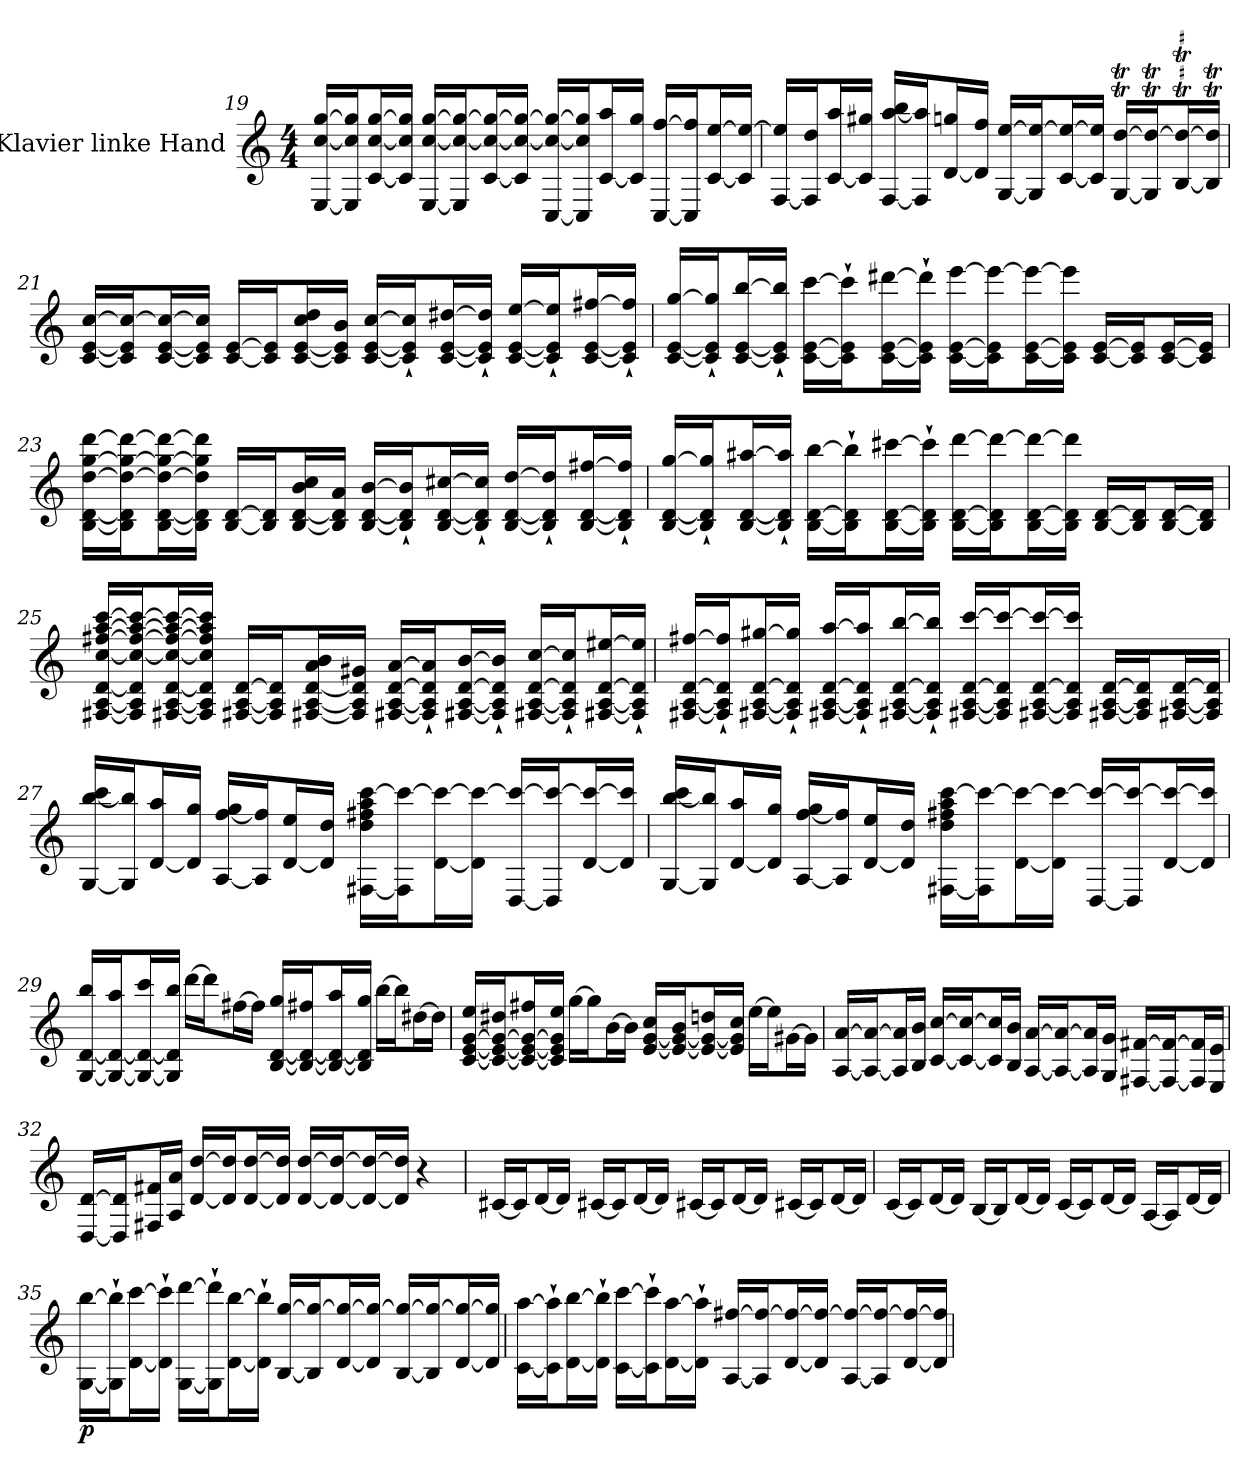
**kern	**dynam
*part1	*part1
*staff1	*staff1
*I"Klavier linke Hand	*
*clefG2	*
*k[]	*
*M4/4	*
=19	=19
[16E [16cc [16ggLL	.
16E] 16cc] 16gg]J	.
[16c [16cc [16ggL	.
16c] 16cc] 16gg]JJ	.
[16E [16cc [16ggLL	.
16E] 16cc_ 16gg_J	.
[16c 16cc_ 16gg_L	.
16c] 16cc_ 16gg_JJ	.
[16C 16cc_ 16gg_LL	.
16C] 16cc] 16gg]J	.
[16c 16aaL	.
16c] 16ggJJ	.
[16C [16ffLL	.
16C] 16ff]J	.
[16c [16eeL	.
16c] 16ee_JJ	.
=20	=20
[16F 16ee]LL	.
16F] 16ddJ	.
[16c 16aaL	.
16c] 16gg#XJJ	.
[16F [16aa 16bbLL	.
16F] 16aa]J	.
[16d 16ggnL	.
16d] 16ffJJ	.
[16G [16eeLL	.
16G] 16ee_J	.
[16c 16ee_L	.
16c] 16ee]JJ	.
[16GT [16ddTLL	.
16G]T 16dd_TJ	.
[16BT 16dd_TL	.
16B]T 16dd]TJJ	.
=21	=21
[16c [16e [16ccLL	.
16c] 16e] 16cc_J	.
[16c [16e 16cc_L	.
16c] 16e] 16cc]JJ	.
[16c [16eLL	.
16c] 16e]J	.
[16c [16e 16cc 16ddL	.
16c] 16e] 16bJJ	.
[16c [16e [16ccLL	.
16c]` 16e]` 16cc]`J	.
[16c [16e [16dd#XL	.
16c]` 16e]` 16dd#]`JJ	.
[16c [16e [16eeLL	.
16c]` 16e]` 16ee]`J	.
[16c [16e [16ff#XL	.
16c]` 16e]` 16ff#]`JJ	.
=22	=22
[16c [16e [16ggLL	.
16c]` 16e]` 16gg]`J	.
[16c [16e [16bbL	.
16c]` 16e]` 16bb]`JJ	.
[16c [16e [16cccLL	.
16c]` 16e]` 16ccc]`J	.
[16c [16e [16ddd#XL	.
16c]` 16e]` 16ddd#]`JJ	.
[16c [16e [16eeeLL	.
16c] 16e] 16eee_J	.
[16c [16e 16eee_L	.
16c] 16e] 16eee]JJ	.
[16c [16eLL	.
16c] 16e]J	.
[16c [16eL	.
16c] 16e]JJ	.
=23	=23
[16B [16d [16dd [16gg [16dddLL	.
16B] 16d] 16dd_ 16gg_ 16ddd_J	.
[16B [16d 16dd_ 16gg_ 16ddd_L	.
16B] 16d] 16dd] 16gg] 16ddd]JJ	.
[16B [16dLL	.
16B] 16d]J	.
[16B [16d 16b 16ccL	.
16B] 16d] 16aJJ	.
[16B [16d [16bLL	.
16B]` 16d]` 16b]`J	.
[16B [16d [16cc#XL	.
16B]` 16d]` 16cc#]`JJ	.
[16B [16d [16ddLL	.
16B]` 16d]` 16dd]`J	.
[16B [16d [16ff#XL	.
16B]` 16d]` 16ff#]`JJ	.
=24	=24
[16B [16d [16ggLL	.
16B]` 16d]` 16gg]`J	.
[16B [16d [16aa#XL	.
16B]` 16d]` 16aa#]`JJ	.
[16B [16d [16bbLL	.
16B]` 16d]` 16bb]`J	.
[16B [16d [16ccc#XL	.
16B]` 16d]` 16ccc#]`JJ	.
[16B [16d [16dddLL	.
16B] 16d] 16ddd_J	.
[16B [16d 16ddd_L	.
16B] 16d] 16ddd]JJ	.
[16B [16dLL	.
16B] 16d]J	.
[16B [16dL	.
16B] 16d]JJ	.
=25	=25
[16F#X [16A [16d [16cc [16ff#X [16aa [16cccLL	.
16F#] 16A] 16d] 16cc_ 16ff#_ 16aa_ 16ccc_J	.
[16F#X [16A [16d 16cc_ 16ff#_ 16aa_ 16ccc_L	.
16F#] 16A] 16d] 16cc] 16ff#] 16aa] 16ccc]JJ	.
[16F#X [16A [16dLL	.
16F#] 16A] 16d]J	.
[16F#X [16A [16d 16a 16bL	.
16F#] 16A] 16d] 16g#XJJ	.
[16F#X [16A [16d [16aLL	.
16F#]` 16A]` 16d]` 16a]`J	.
[16F#X [16A [16d [16bL	.
16F#]` 16A]` 16d]` 16b]`JJ	.
[16F#X [16A [16d [16ccLL	.
16F#]` 16A]` 16d]` 16cc]`J	.
[16F#X [16A [16d [16ee#XL	.
16F#]` 16A]` 16d]` 16ee#]`JJ	.
=26	=26
[16F#X [16A [16d [16ff#XLL	.
16F#]` 16A]` 16d]` 16ff#]`J	.
[16F#X [16A [16d [16gg#XL	.
16F#]` 16A]` 16d]` 16gg#]`JJ	.
[16F#X [16A [16d [16aaLL	.
16F#]` 16A]` 16d]` 16aa]`J	.
[16F#X [16A [16d [16bbL	.
16F#]` 16A]` 16d]` 16bb]`JJ	.
[16F#X [16A [16d [16cccLL	.
16F#] 16A] 16d] 16ccc_J	.
[16F#X [16A [16d 16ccc_L	.
16F#] 16A] 16d] 16ccc]JJ	.
[16F#X [16A [16dLL	.
16F#] 16A] 16d]J	.
[16F#X [16A [16dL	.
16F#] 16A] 16d]JJ	.
=27	=27
[16G [16bb 16cccLL	.
16G] 16bb]J	.
[16d 16aaL	.
16d] 16ggJJ	.
[16A [16ff 16ggLL	.
16A] 16ff]J	.
[16d 16eeL	.
16d] 16ddJJ	.
[16F#X 16dd 16ff#X 16aa [16cccLL	.
16F#] 16ccc_J	.
[16d 16ccc_L	.
16d] 16ccc_JJ	.
[16D 16ccc_LL	.
16D] 16ccc_J	.
[16d 16ccc_L	.
16d] 16ccc]JJ	.
=28	=28
[16G [16bb 16cccLL	.
16G] 16bb]J	.
[16d 16aaL	.
16d] 16ggJJ	.
[16A [16ff 16ggLL	.
16A] 16ff]J	.
[16d 16eeL	.
16d] 16ddJJ	.
[16F#X 16dd 16ff#X 16aa [16cccLL	.
16F#] 16ccc_J	.
[16d 16ccc_L	.
16d] 16ccc_JJ	.
[16D 16ccc_LL	.
16D] 16ccc_J	.
[16d 16ccc_L	.
16d] 16ccc]JJ	.
=29	=29
[16G [16d 16bbLL	.
16G_ 16d_ 16aaJ	.
16G_ 16d_ 16cccL	.
16G] 16d] 16bbJJ	.
[16dddLL	.
16dddJ]	.
[16ff#XL	.
16ff#JJ]	.
[16B [16d 16ggLL	.
16B_ 16d_ 16ff#XJ	.
16B_ 16d_ 16aaL	.
16B] 16d] 16ggJJ	.
[16bbLL	.
16bbJ]	.
[16dd#XL	.
16dd#JJ]	.
=30	=30
[16c [16e [16g 16eeLL	.
16c_ 16e_ 16g_ 16dd#XJ	.
16c_ 16e_ 16g_ 16ff#XL	.
16c] 16e] 16g] 16eeJJ	.
[16ggLL	.
16ggJ]	.
[16bL	.
16bJJ]	.
[16e [16g 16ccLL	.
16e_ 16g_ 16bJ	.
16e_ 16g_ 16ddnL	.
16e] 16g] 16ccJJ	.
[16eeLL	.
16eeJ]	.
[16g#XL	.
16g#JJ]	.
=31	=31
[16A [16aLL	.
16A_ 16a_J	.
16A] 16a]L	.
16B 16bJJ	.
[16c [16ccLL	.
16c_ 16cc_J	.
16c] 16cc]L	.
16B 16bJJ	.
[16A [16aLL	.
16A_ 16a_J	.
16A] 16a]L	.
16G 16gJJ	.
[16F#X [16f#XLL	.
16F#_ 16f#_J	.
16F#] 16f#]L	.
16E 16eJJ	.
=32	=32
[16D [16dLL	.
16D] 16d]J	.
16F#X 16f#XL	.
16A 16aJJ	.
[16d [16ddLL	.
16d] 16dd]J	.
[16d [16ddL	.
16d] 16dd]JJ	.
[16d [16ddLL	.
16d_ 16dd_J	.
16d_ 16dd_L	.
16d] 16dd]JJ	.
4r	.
=33	=33
[16c#XLL	.
16c#J]	.
[16dL	.
16dJJ]	.
[16c#XLL	.
16c#J]	.
[16dL	.
16dJJ]	.
[16c#XLL	.
16c#J]	.
[16dL	.
16dJJ]	.
[16c#XLL	.
16c#J]	.
[16dL	.
16dJJ]	.
=34	=34
[16cLL	.
16cJ]	.
[16dL	.
16dJJ]	.
[16BLL	.
16BJ]	.
[16dL	.
16dJJ]	.
[16cLL	.
16cJ]	.
[16dL	.
16dJJ]	.
[16ALL	.
16AJ]	.
[16dL	.
16dJJ]	.
=35	=35
[16G [16bbLL	p
16G]` 16bb]`J	.
[16d [16cccL	.
16d]` 16ccc]`JJ	.
[16G [16dddLL	.
16G]` 16ddd]`J	.
[16d [16bbL	.
16d]` 16bb]`JJ	.
[16B [16ggLL	.
16B] 16gg_J	.
[16d 16gg_L	.
16d] 16gg_JJ	.
[16B 16gg_LL	.
16B] 16gg_J	.
[16d 16gg_L	.
16d] 16gg]JJ	.
=36	=36
[16c [16aaLL	.
16c]` 16aa]`J	.
[16d [16bbL	.
16d]` 16bb]`JJ	.
[16c [16cccLL	.
16c]` 16ccc]`J	.
[16d [16aaL	.
16d]` 16aa]`JJ	.
[16A [16ff#XLL	.
16A] 16ff#_J	.
[16d 16ff#_L	.
16d] 16ff#_JJ	.
[16A 16ff#_LL	.
16A] 16ff#_J	.
[16d 16ff#_L	.
16d] 16ff#]JJ	.
=	=
*-	*-
